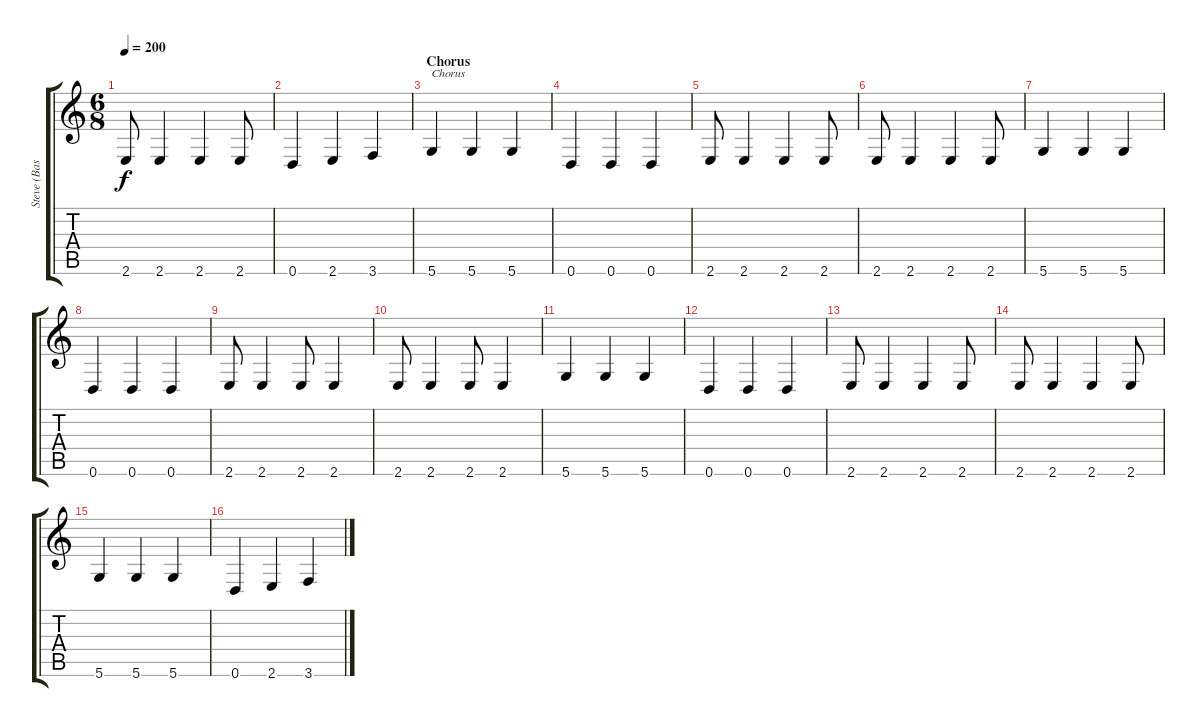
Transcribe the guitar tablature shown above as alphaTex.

\track ("Steve (Bass)" "Steve (Bas") {instrument electricbassfinger}
\staff {score tabs}
\tuning (E4 B3 G3 D3 A2 D2) {hide}
\ts (6 8)
\tempo 200
\clef g2
\ks c
2.6.8{dy f} 2.6.4 2.6.4 2.6.8 |
0.6.4 2.6.4 3.6.4 |
\section ("" "Chorus")
5.6.4{txt "Chorus"} 5.6.4 5.6.4 |
0.6.4 0.6.4 0.6.4 |
2.6.8 2.6.4 2.6.4 2.6.8 |
2.6.8 2.6.4 2.6.4 2.6.8 |
5.6.4 5.6.4 5.6.4 |
0.6.4 0.6.4 0.6.4 |
2.6.8 2.6.4 2.6.8 2.6.4 |
2.6.8 2.6.4 2.6.8 2.6.4 |
5.6.4 5.6.4 5.6.4 |
0.6.4 0.6.4 0.6.4 |
2.6.8 2.6.4 2.6.4 2.6.8 |
2.6.8 2.6.4 2.6.4 2.6.8 |
5.6.4 5.6.4 5.6.4 |
0.6.4 2.6.4 3.6.4
